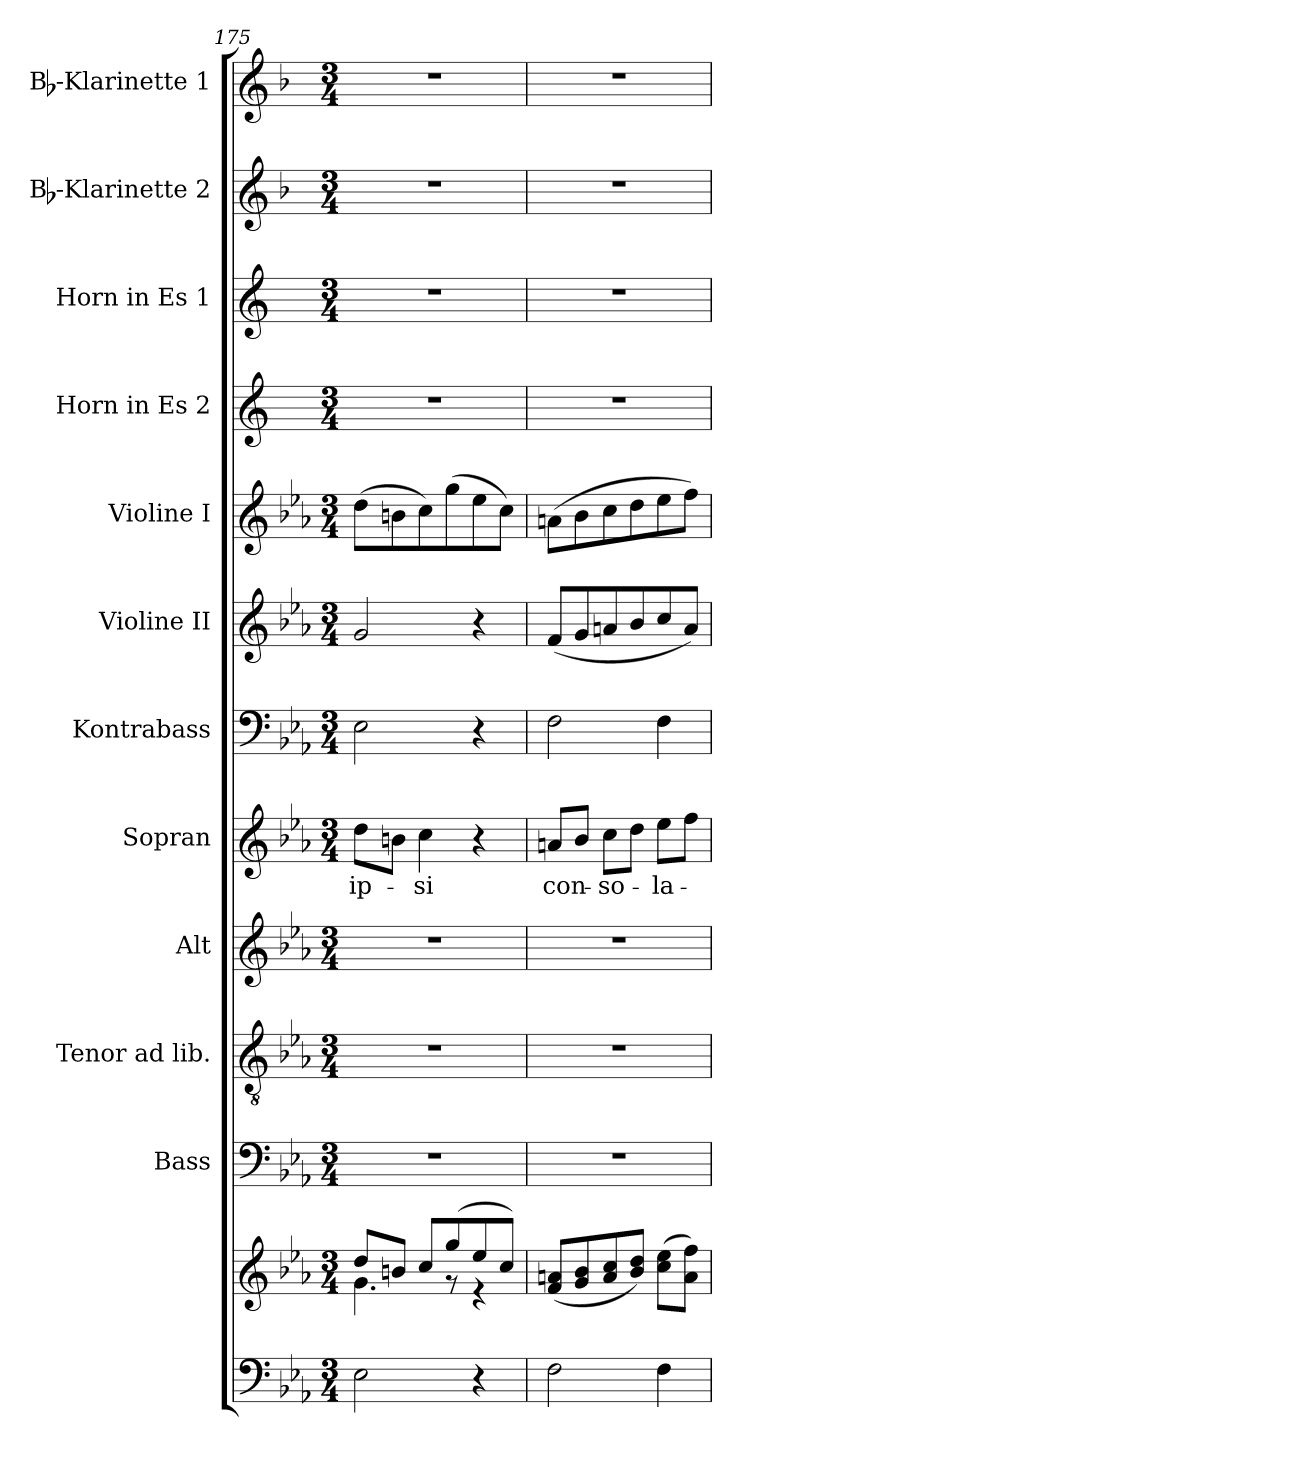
**kern	**kern	**kern	**kern	**kern	**kern	**text	**kern	**kern	**kern	**kern	**kern	**kern	**kern
*part12	*part12	*part11	*part10	*part9	*part8	*part8	*part7	*part6	*part5	*part4	*part3	*part2	*part1
*staff13	*staff12	*staff11	*staff10	*staff9	*staff8	*staff8	*staff7	*staff6	*staff5	*staff4	*staff3	*staff2	*staff1
*	*	*I"Bass	*I"Tenor ad lib.	*I"Alt	*I"Sopran	*	*I"Kontrabass	*I"Violine II	*I"Violine I	*I"Horn in Es 2	*I"Horn in Es 1	*I"Bb-Klarinette 2	*I"Bb-Klarinette 1
*	*	*I'B.	*I'T.	*I'A.	*I'S.	*	*I'Kb.	*I'Vl. II	*I'Vl. I	*	*	*I'Bb Kl. 2	*I'Bb Kl. 1
*clefF4	*clefG2	*clefF4	*clefGv2	*clefG2	*clefG2	*	*clefF4	*clefG2	*clefG2	*clefG2	*clefG2	*clefG2	*clefG2
*	*	*	*	*	*	*	*ITrd7c12	*	*	*ITrd5c9	*ITrd5c9	*ITrd1c2	*ITrd1c2
*k[b-e-a-]	*k[b-e-a-]	*k[b-e-a-]	*k[b-e-a-]	*k[b-e-a-]	*k[b-e-a-]	*	*k[b-e-a-]	*k[b-e-a-]	*k[b-e-a-]	*k[b-e-a-]	*k[b-e-a-]	*k[b-e-a-]	*k[b-e-a-]
*E-:	*E-:	*E-:	*E-:	*E-:	*E-:	*	*E-:	*E-:	*E-:	*E-:	*E-:	*E-:	*E-:
*M3/4	*M3/4	*M3/4	*M3/4	*M3/4	*M3/4	*	*M3/4	*M3/4	*M3/4	*M3/4	*M3/4	*M3/4	*M3/4
=175	=175	=175	=175	=175	=175	=175	=175	=175	=175	=175	=175	=175	=175
*	*^	*	*	*	*	*	*	*	*	*	*	*	*
!	!	!	!	!	!	!	!LO:LY:b	!	!	!	!	!	!	!
2E-\	8dd/L	4.g\	2.r	2.r	2.r	8dd\L	ip-	2EE-\	2g/	(>8dd\L	2.r	2.r	2.r	2.r
.	8bn/J	.	.	.	.	8bn\J	.	.	.	8bn\	.	.	.	.
!	!	!	!	!	!	!	!LO:LY:b	!	!	!	!	!	!	!
.	8cc/L	.	.	.	.	4cc\	-si	.	.	8cc\)	.	.	.	.
.	(>8gg/	8rf	.	.	.	.	.	.	.	(>8gg\	.	.	.	.
4r	8ee-/	4re	.	.	.	4r	.	4r	4r	8ee-\	.	.	.	.
.	8cc/J)	.	.	.	.	.	.	.	.	8cc\J)	.	.	.	.
*	*v	*v	*	*	*	*	*	*	*	*	*	*	*	*
=176	=176	=176	=176	=176	=176	=176	=176	=176	=176	=176	=176	=176	=176
!	!	!	!	!	!	!LO:LY:b	!	!	!	!	!	!	!
2F\	(<8f/ 8an/L	2.r	2.r	2.r	8an/L	con-	2FF\	(<8f/L	(>8an\L	2.r	2.r	2.r	2.r
.	8g/ 8b-/	.	.	.	8b-/J	.	.	8g/	8b-\	.	.	.	.
!	!	!	!	!	!	!LO:LY:b	!	!	!	!	!	!	!
.	8a/ 8cc/	.	.	.	8cc\L	-so-	.	8an/	8cc\	.	.	.	.
.	8b-/ 8dd/J)	.	.	.	8dd\J	.	.	8b-/	8dd\	.	.	.	.
!	!	!	!	!	!	!LO:LY:b	!	!	!	!	!	!	!
4F\	(>8cc\ 8ee-\L	.	.	.	8ee-\L	-la-	4FF\	8cc/	8ee-\	.	.	.	.
.	8a\ 8ff\J)	.	.	.	8ff\J	.	.	8a/J)	8ff\J)	.	.	.	.
=	=	=	=	=	=	=	=	=	=	=	=	=	=
*-	*-	*-	*-	*-	*-	*-	*-	*-	*-	*-	*-	*-	*-
